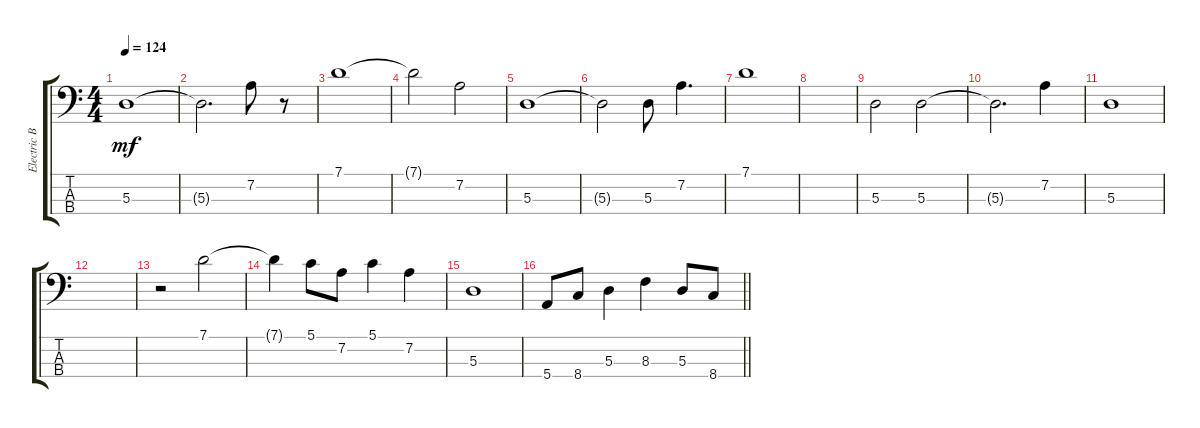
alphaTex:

\track ("Electric Bass" "Electric B") {instrument electricbasspick}
\staff {score tabs}
\tuning (G2 D2 A1 E1) {hide}
\ts (4 4)
\tempo 124
\clef f4
\ks c
5.3.1{dy mf instrument electricbasspick} |
5.3{t}.2{d} 7.2.8 r.8 |
7.1.1 |
7.1{t}.2 7.2.2 |
5.3.1 |
5.3{t}.2 5.3.8 7.2.4{d} |
7.1.1 |
|
5.3.2 5.3.2 |
5.3{t}.2{d} 7.2.4 |
5.3.1 |
|
r.2 7.1.2 |
7.1{t}.4 5.1.8 7.2.8 5.1.4 7.2.4 |
5.3.1 |
\barLineRight lightlight
5.4.8 8.4.8 5.3.4 8.3.4 5.3.8 8.4.8
